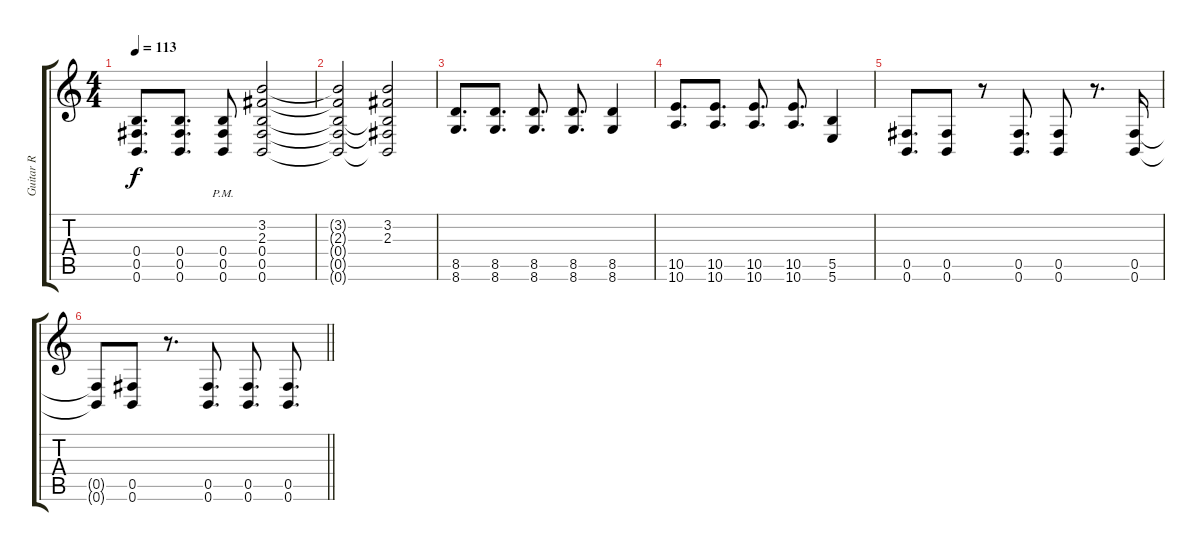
\track ("Guitar R" "Guitar R") {instrument distortionguitar}
\staff {score tabs}
\tuning (Db4 Ab3 E3 B2 Gb2 B1) {hide}
\ts (4 4)
\tempo 113
\clef g2
\ks c
(0.4 0.5 0.6).8{d dy f} (0.4 0.5 0.6).8{d} (0.4{pm} 0.5{pm} 0.6{pm}).8 (3.2 2.3 0.4 0.5 0.6).2 |
(3.2{t} 2.3{t} 0.4{t} 0.5{t} 0.6{t}).2 (3.2 2.3 0.4{t} 0.5{t} 0.6{t}).2 |
(8.5 8.6).8{d} (8.5 8.6).8{d} (8.5 8.6).8{d} (8.5 8.6).8{d} (8.5 8.6).4 |
(10.5 10.6).8{d} (10.5 10.6).8{d} (10.5 10.6).8{d} (10.5 10.6).8{d} (5.5 5.6).4 |
(0.5 0.6).8{d} (0.5 0.6).8 r.8 (0.5 0.6).8{d} (0.5 0.6).8 r.8{d} (0.5 0.6).16 |
\barLineRight lightlight
(0.5{t} 0.6{t}).8 (0.5 0.6).8 r.8{d} (0.5 0.6).8{d} (0.5 0.6).8{d} (0.5 0.6).8{d}
